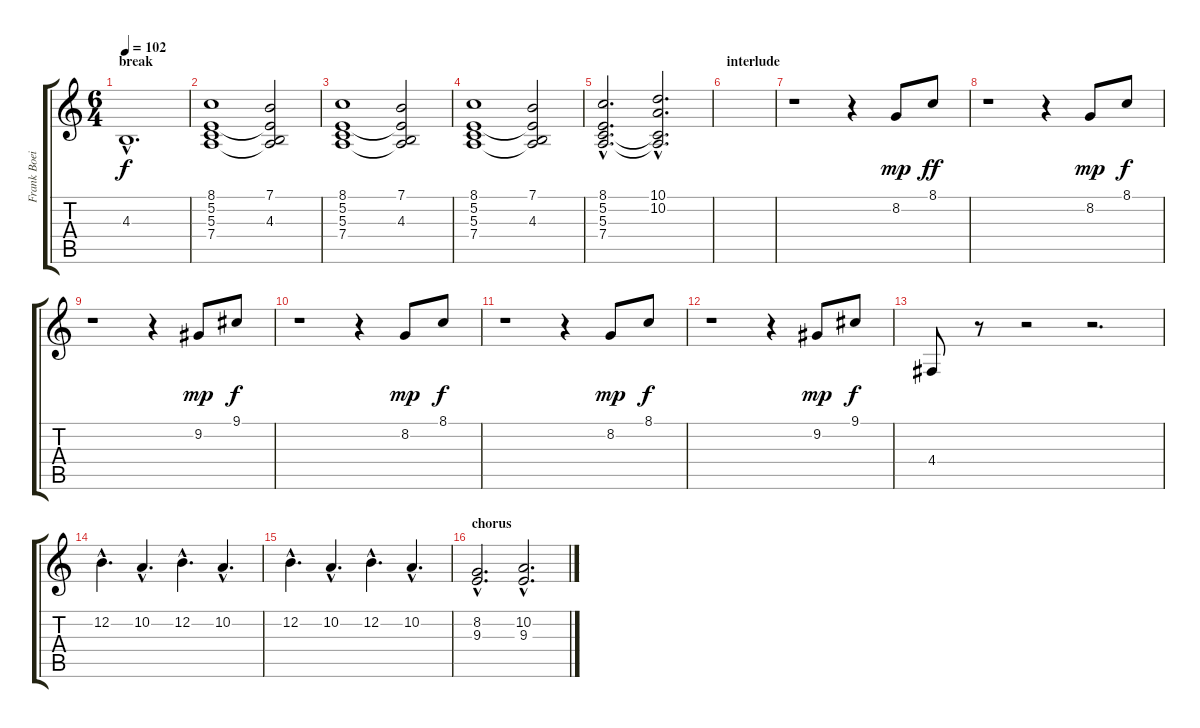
\track ("Frank Boeijen" "Frank Boei") {instrument choiraahs}
\staff {score tabs}
\tuning (E4 B3 G3 D3 A2 E2) {hide}
\ts (6 4)
\section ("" "break")
\tempo 102
\clef g2
\ks c
4.3{hac}.1{d dy f instrument synthstrings1} |
(8.1 5.2 5.3 7.4).1{instrument choiraahs} (7.1 5.2{t} 4.3 7.4{t}).2 |
(8.1 5.2 5.3 7.4).1 (7.1 5.2{t} 4.3 7.4{t}).2 |
(8.1 5.2 5.3 7.4).1 (7.1 5.2{t} 4.3 7.4{t}).2 |
(8.1{hac} 5.2{hac} 5.3{hac} 7.4{hac}).2{d} (10.1{hac} 10.2{hac} 5.3{hac t} 7.4{hac t}).2{d} |
\section ("" "interlude")
|
r.1{volume 15 instrument shanai} r.4 8.2.8{dy mp} 8.1.8{dy ff} |
r.1 r.4 8.2.8{dy mp} 8.1.8{dy f} |
r.1 r.4 9.2.8{dy mp} 9.1.8{dy f} |
r.1 r.4 8.2.8{dy mp} 8.1.8{dy f} |
r.1 r.4 8.2.8{dy mp} 8.1.8{dy f} |
r.1 r.4 9.2.8{dy mp} 9.1.8{dy f} |
4.4.8{instrument guitarharmonics} r.8 r.2 r.2{d} |
12.2{hac}.4{d volume 13 instrument stringensemble1} 10.2{hac}.4{d} 12.2{hac}.4{d} 10.2{hac}.4{d} |
12.2{hac}.4{d} 10.2{hac}.4{d} 12.2{hac}.4{d} 10.2{hac}.4{d} |
\section ("" "chorus")
(8.2{hac} 9.3{hac}).2{d volume 12} (10.2{hac} 9.3{hac}).2{d}
